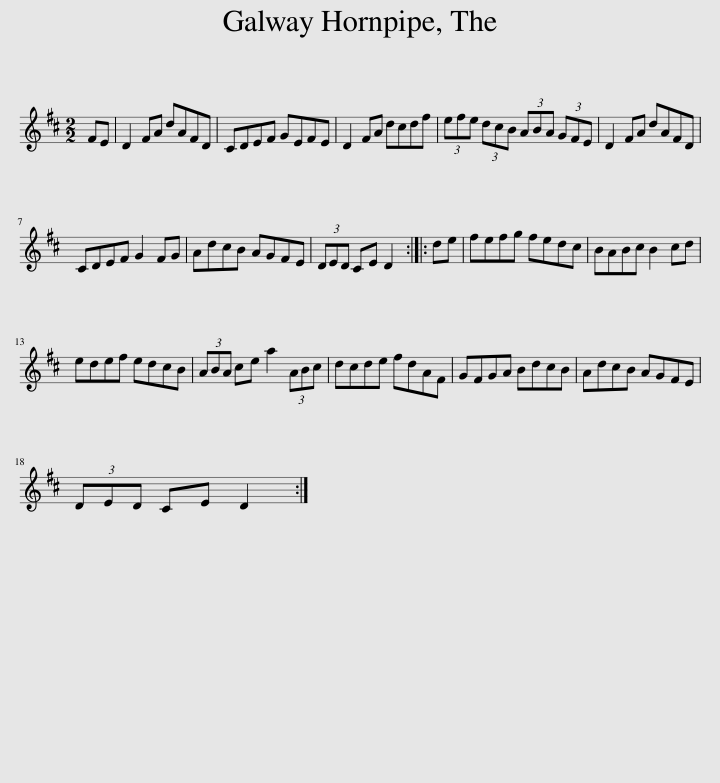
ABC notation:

X:1
L:1/8
M:2/2
I:linebreak $
K:D
V:1 treble
V:1
 FE | D2 FA dAFD | CDEF GEFE | D2 FA dcdf | (3efe (3dcB (3ABA (3GFE | %5
 D2 FA dAFD |$ CDEF G2 FG | AdcB AGFE | (3DED CE D2 :: de | %10
 fefg fedc | BABc B2 cd |$ edef edcB | (3ABA ce a2 (3ABc | dcde fdAF | %15
 GFGA BdcB | AdcB AGFE |$ (3DED CE D2 :| %18
